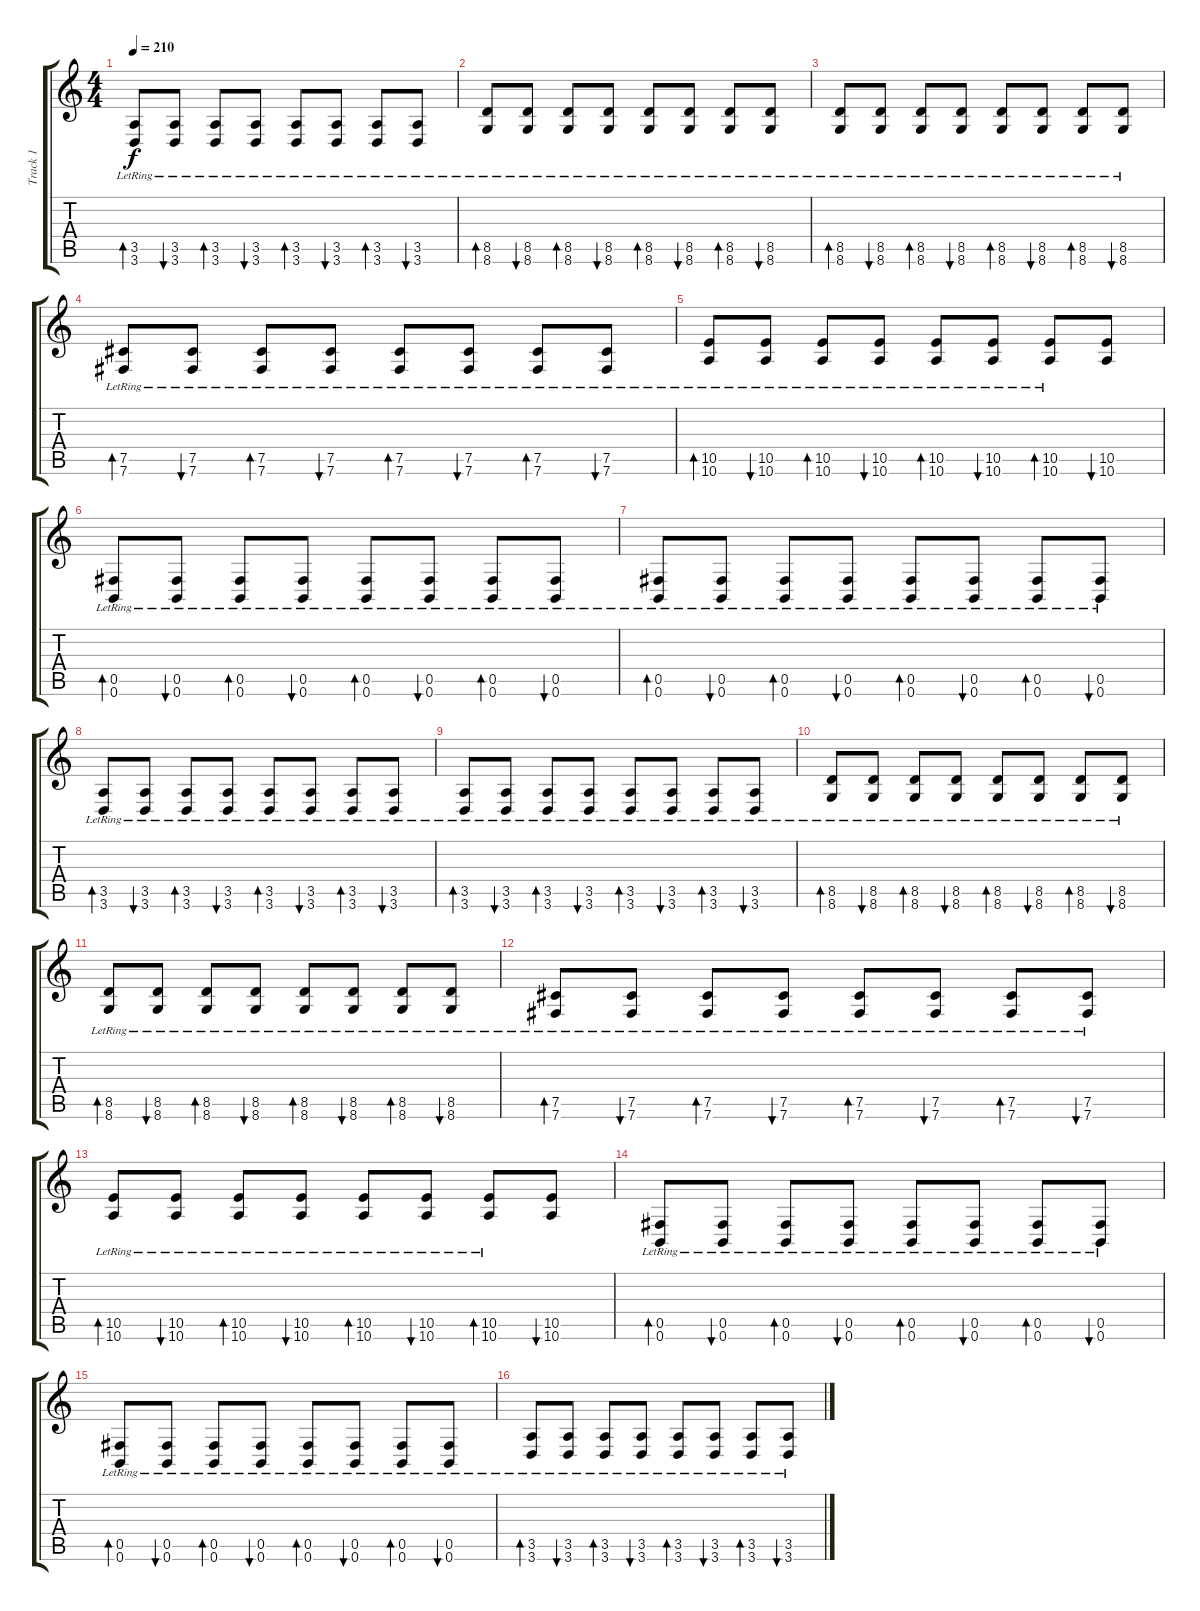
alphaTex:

\track ("Track 1" "Track 1") {instrument overdrivenguitar}
\staff {score tabs}
\tuning (Db4 Ab3 E3 B2 Gb2 B1) {hide}
\ts (4 4)
\tempo 210
\clef g2
\ks c
(3.5{lr} 3.6{lr}).8{bd 60 dy f} (3.5{lr} 3.6{lr}).8{bu 60} (3.5{lr} 3.6{lr}).8{bd 60} (3.5{lr} 3.6{lr}).8{bu 60} (3.5{lr} 3.6{lr}).8{bd 60} (3.5{lr} 3.6{lr}).8{bu 60} (3.5{lr} 3.6{lr}).8{bd 60} (3.5{lr} 3.6{lr}).8{bu 60} |
(8.5{lr} 8.6{lr}).8{bd 60} (8.5{lr} 8.6{lr}).8{bu 60} (8.5{lr} 8.6{lr}).8{bd 60} (8.5{lr} 8.6{lr}).8{bu 60} (8.5{lr} 8.6{lr}).8{bd 60} (8.5{lr} 8.6{lr}).8{bu 60} (8.5{lr} 8.6{lr}).8{bd 60} (8.5{lr} 8.6{lr}).8{bu 60} |
(8.5{lr} 8.6{lr}).8{bd 60} (8.5{lr} 8.6{lr}).8{bu 60} (8.5{lr} 8.6{lr}).8{bd 60} (8.5{lr} 8.6{lr}).8{bu 60} (8.5{lr} 8.6{lr}).8{bd 60} (8.5{lr} 8.6{lr}).8{bu 60} (8.5{lr} 8.6{lr}).8{bd 60} (8.5{lr} 8.6{lr}).8{bu 60} |
(7.5{lr} 7.6{lr}).8{bd 60} (7.5{lr} 7.6{lr}).8{bu 60} (7.5{lr} 7.6{lr}).8{bd 60} (7.5{lr} 7.6{lr}).8{bu 60} (7.5{lr} 7.6{lr}).8{bd 60} (7.5{lr} 7.6{lr}).8{bu 60} (7.5{lr} 7.6{lr}).8{bd 60} (7.5{lr} 7.6{lr}).8{bu 60} |
(10.5{lr} 10.6{lr}).8{bd 60} (10.5{lr} 10.6{lr}).8{bu 60} (10.5{lr} 10.6{lr}).8{bd 60} (10.5{lr} 10.6{lr}).8{bu 60} (10.5{lr} 10.6{lr}).8{bd 60} (10.5{lr} 10.6{lr}).8{bu 60} (10.5{lr} 10.6{lr}).8{bd 60} (10.5 10.6).8{bu 60} |
(0.5{lr} 0.6{lr}).8{bd 60} (0.5{lr} 0.6{lr}).8{bu 60} (0.5{lr} 0.6{lr}).8{bd 60} (0.5{lr} 0.6{lr}).8{bu 60} (0.5{lr} 0.6{lr}).8{bd 60} (0.5{lr} 0.6{lr}).8{bu 60} (0.5{lr} 0.6{lr}).8{bd 60} (0.5{lr} 0.6{lr}).8{bu 60} |
(0.5{lr} 0.6{lr}).8{bd 60} (0.5{lr} 0.6{lr}).8{bu 60} (0.5{lr} 0.6{lr}).8{bd 60} (0.5{lr} 0.6{lr}).8{bu 60} (0.5{lr} 0.6{lr}).8{bd 60} (0.5{lr} 0.6{lr}).8{bu 60} (0.5{lr} 0.6{lr}).8{bd 60} (0.5{lr} 0.6{lr}).8{bu 60} |
(3.5{lr} 3.6{lr}).8{bd 60} (3.5{lr} 3.6{lr}).8{bu 60} (3.5{lr} 3.6{lr}).8{bd 60} (3.5{lr} 3.6{lr}).8{bu 60} (3.5{lr} 3.6{lr}).8{bd 60} (3.5{lr} 3.6{lr}).8{bu 60} (3.5{lr} 3.6{lr}).8{bd 60} (3.5{lr} 3.6{lr}).8{bu 60} |
(3.5{lr} 3.6{lr}).8{bd 60} (3.5{lr} 3.6{lr}).8{bu 60} (3.5{lr} 3.6{lr}).8{bd 60} (3.5{lr} 3.6{lr}).8{bu 60} (3.5{lr} 3.6{lr}).8{bd 60} (3.5{lr} 3.6{lr}).8{bu 60} (3.5{lr} 3.6{lr}).8{bd 60} (3.5{lr} 3.6{lr}).8{bu 60} |
(8.5{lr} 8.6{lr}).8{bd 60} (8.5{lr} 8.6{lr}).8{bu 60} (8.5{lr} 8.6{lr}).8{bd 60} (8.5{lr} 8.6{lr}).8{bu 60} (8.5{lr} 8.6{lr}).8{bd 60} (8.5{lr} 8.6{lr}).8{bu 60} (8.5{lr} 8.6{lr}).8{bd 60} (8.5{lr} 8.6{lr}).8{bu 60} |
(8.5{lr} 8.6{lr}).8{bd 60} (8.5{lr} 8.6{lr}).8{bu 60} (8.5{lr} 8.6{lr}).8{bd 60} (8.5{lr} 8.6{lr}).8{bu 60} (8.5{lr} 8.6{lr}).8{bd 60} (8.5{lr} 8.6{lr}).8{bu 60} (8.5{lr} 8.6{lr}).8{bd 60} (8.5{lr} 8.6{lr}).8{bu 60} |
(7.5{lr} 7.6{lr}).8{bd 60} (7.5{lr} 7.6{lr}).8{bu 60} (7.5{lr} 7.6{lr}).8{bd 60} (7.5{lr} 7.6{lr}).8{bu 60} (7.5{lr} 7.6{lr}).8{bd 60} (7.5{lr} 7.6{lr}).8{bu 60} (7.5{lr} 7.6{lr}).8{bd 60} (7.5{lr} 7.6{lr}).8{bu 60} |
(10.5{lr} 10.6{lr}).8{bd 60} (10.5{lr} 10.6{lr}).8{bu 60} (10.5{lr} 10.6{lr}).8{bd 60} (10.5{lr} 10.6{lr}).8{bu 60} (10.5{lr} 10.6{lr}).8{bd 60} (10.5{lr} 10.6{lr}).8{bu 60} (10.5{lr} 10.6{lr}).8{bd 60} (10.5 10.6).8{bu 60} |
(0.5{lr} 0.6{lr}).8{bd 60} (0.5{lr} 0.6{lr}).8{bu 60} (0.5{lr} 0.6{lr}).8{bd 60} (0.5{lr} 0.6{lr}).8{bu 60} (0.5{lr} 0.6{lr}).8{bd 60} (0.5{lr} 0.6{lr}).8{bu 60} (0.5{lr} 0.6{lr}).8{bd 60} (0.5{lr} 0.6{lr}).8{bu 60} |
(0.5{lr} 0.6{lr}).8{bd 60} (0.5{lr} 0.6{lr}).8{bu 60} (0.5{lr} 0.6{lr}).8{bd 60} (0.5{lr} 0.6{lr}).8{bu 60} (0.5{lr} 0.6{lr}).8{bd 60} (0.5{lr} 0.6{lr}).8{bu 60} (0.5{lr} 0.6{lr}).8{bd 60} (0.5{lr} 0.6{lr}).8{bu 60} |
(3.5{lr} 3.6{lr}).8{bd 60} (3.5{lr} 3.6{lr}).8{bu 60} (3.5{lr} 3.6{lr}).8{bd 60} (3.5{lr} 3.6{lr}).8{bu 60} (3.5{lr} 3.6{lr}).8{bd 60} (3.5{lr} 3.6{lr}).8{bu 60} (3.5{lr} 3.6{lr}).8{bd 60} (3.5{lr} 3.6{lr}).8{bu 60}
